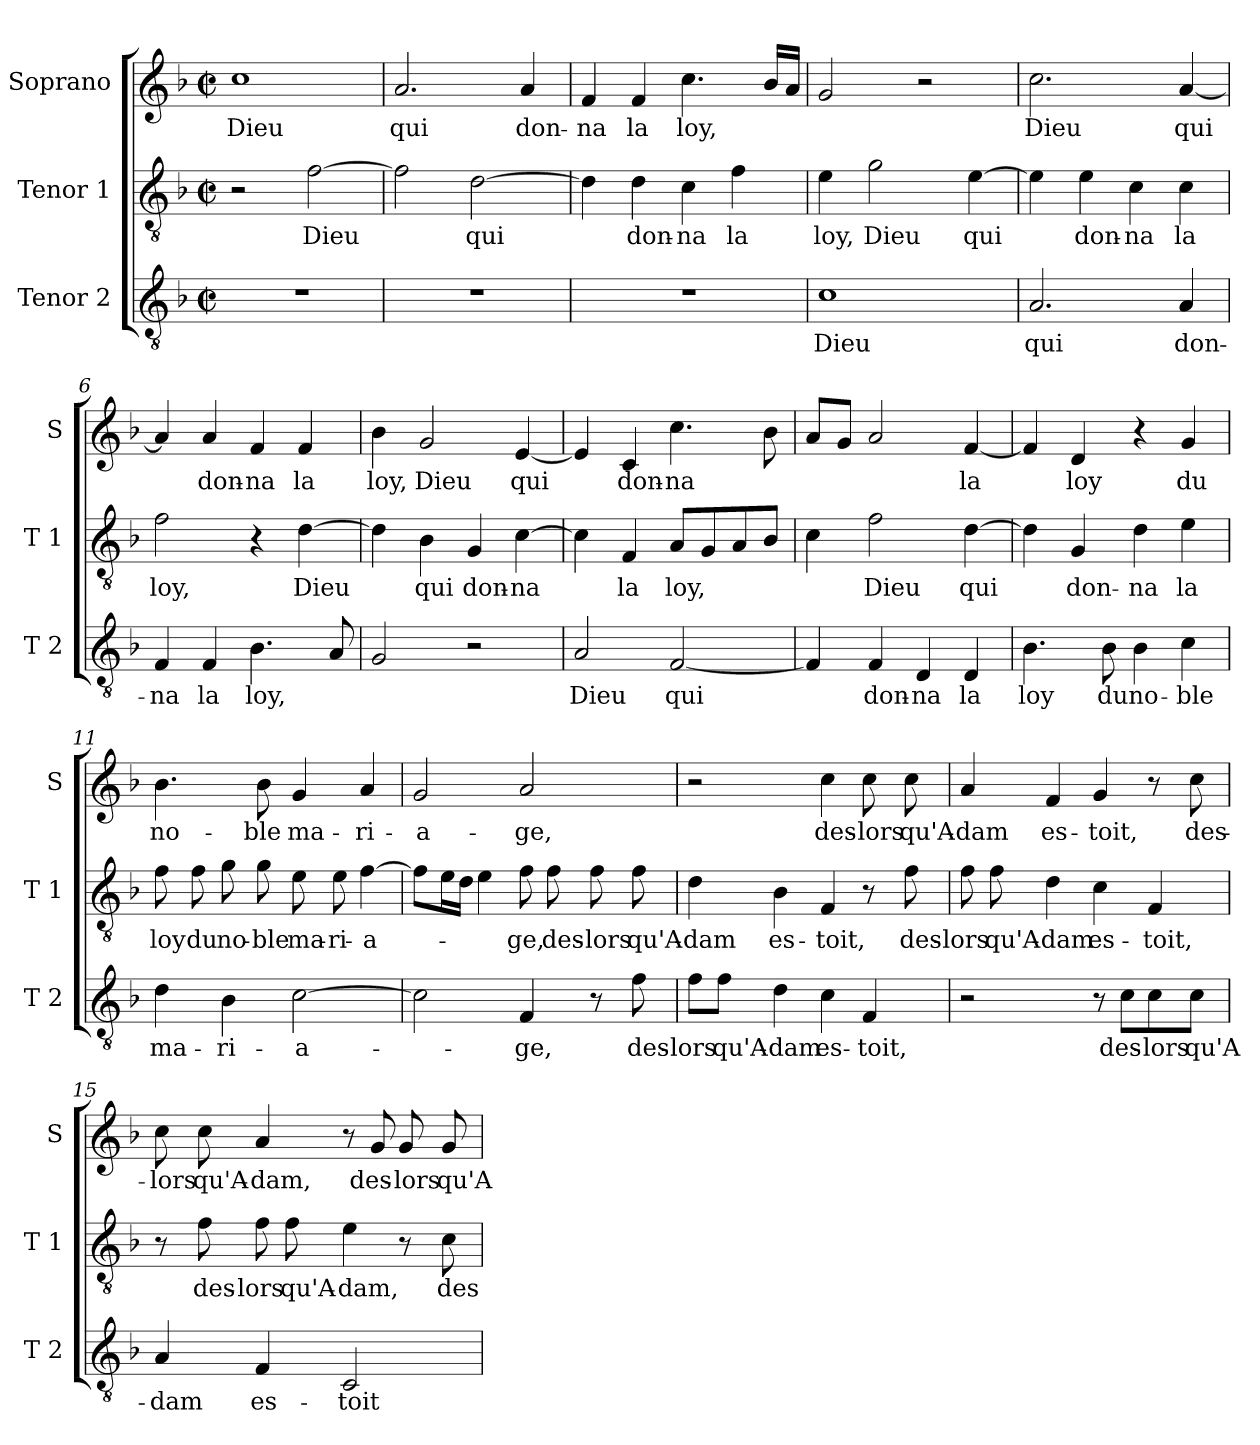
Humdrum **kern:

**kern	**text	**kern	**text	**kern	**text
*part3	*part3	*part2	*part2	*part1	*part1
*staff3	*staff3	*staff2	*staff2	*staff1	*staff1
*I"Tenor 2	*	*I"Tenor 1	*	*I"Soprano	*
*I'T 2	*	*I'T 1	*	*I'S	*
*clefGv2	*	*clefGv2	*	*clefG2	*
*k[b-]	*	*k[b-]	*	*k[b-]	*
*F:	*	*F:	*	*F:	*
*M2/2	*	*M2/2	*	*M2/2	*
*met(c|)	*	*met(c|)	*	*met(c|)	*
=1	=1	=1	=1	=1	=1
!	!	!	!	!	!LO:LY:b
1r	.	2r	.	1cc	Dieu
!	!	!	!LO:LY:b	!	!
.	.	[2f\	Dieu	.	.
=2	=2	=2	=2	=2	=2
!	!	!	!	!	!LO:LY:b
1r	.	2f\]	.	2.a/	qui
!	!	!	!LO:LY:b	!	!
.	.	[2d\	qui	.	.
!	!	!	!	!	!LO:LY:b
.	.	.	.	4a/	don-
=3	=3	=3	=3	=3	=3
!	!	!	!	!	!LO:LY:b
1r	.	4d\]	.	4f/	-na
!	!	!	!LO:LY:b	!	!LO:LY:b
.	.	4d\	don-	4f/	la
!	!	!	!LO:LY:b	!	!LO:LY:b
.	.	4c\	-na	4.cc\	loy,
!	!	!	!LO:LY:b	!	!
.	.	4f\	la	.	.
.	.	.	.	16b-/LL	.
.	.	.	.	16a/JJ	.
=4	=4	=4	=4	=4	=4
!	!LO:LY:b	!	!LO:LY:b	!	!
1c	Dieu	4e\	loy,	2g/	.
!	!	!	!LO:LY:b	!	!
.	.	2g\	Dieu	.	.
.	.	.	.	2r	.
!	!	!	!LO:LY:b	!	!
.	.	[4e\	qui	.	.
=5	=5	=5	=5	=5	=5
!	!LO:LY:b	!	!	!	!LO:LY:b
2.A/	qui	4e\]	.	2.cc\	Dieu
!	!	!	!LO:LY:b	!	!
.	.	4e\	don-	.	.
!	!	!	!LO:LY:b	!	!
.	.	4c\	-na	.	.
!	!LO:LY:b	!	!LO:LY:b	!	!LO:LY:b
4A/	don-	4c\	la	[4a/	qui
!!LO:LB:g=z
=6	=6	=6	=6	=6	=6
!	!LO:LY:b	!	!LO:LY:b	!	!
4F/	-na	2f\	loy,	4a/]	.
!	!LO:LY:b	!	!	!	!LO:LY:b
4F/	la	.	.	4a/	don-
!	!LO:LY:b	!	!	!	!LO:LY:b
4.B-\	loy,	4r	.	4f/	-na
!	!	!	!LO:LY:b	!	!LO:LY:b
.	.	[4d\	Dieu	4f/	la
8A/	.	.	.	.	.
=7	=7	=7	=7	=7	=7
!	!	!	!	!	!LO:LY:b
2G/	.	4d\]	.	4b-\	loy,
!	!	!	!LO:LY:b	!	!LO:LY:b
.	.	4B-\	qui	2g/	Dieu
!	!	!	!LO:LY:b	!	!
2r	.	4G/	don-	.	.
!	!	!	!LO:LY:b	!	!LO:LY:b
.	.	[4c\	-na	[4e/	qui
=8	=8	=8	=8	=8	=8
!	!LO:LY:b	!	!	!	!
2A/	Dieu	4c\]	.	4e/]	.
!	!	!	!LO:LY:b	!	!LO:LY:b
.	.	4F/	la	4c/	don-
!	!LO:LY:b	!	!LO:LY:b	!	!LO:LY:b
[2F/	qui	8A/L	loy,	4.cc\	-na
.	.	8G/	.	.	.
.	.	8A/	.	.	.
.	.	8B-/J	.	8b-\	.
=9	=9	=9	=9	=9	=9
4F/]	.	4c\	.	8a/L	.
.	.	.	.	8g/J	.
!	!LO:LY:b	!	!LO:LY:b	!	!
4F/	don-	2f\	Dieu	2a/	.
!	!LO:LY:b	!	!	!	!
4D/	-na	.	.	.	.
!	!LO:LY:b	!	!LO:LY:b	!	!LO:LY:b
4D/	la	[4d\	qui	[4f/	la
=10	=10	=10	=10	=10	=10
!	!LO:LY:b	!	!	!	!
4.B-\	loy	4d\]	.	4f/]	.
!	!	!	!LO:LY:b	!	!LO:LY:b
.	.	4G/	don-	4d/	loy
!	!LO:LY:b	!	!	!	!
8B-\	du	.	.	.	.
!	!LO:LY:b	!	!LO:LY:b	!	!
4B-\	no-	4d\	-na	4r	.
!	!LO:LY:b	!	!LO:LY:b	!	!LO:LY:b
4c\	-ble	4e\	la	4g/	du
!!LO:LB:g=z
=11	=11	=11	=11	=11	=11
!	!LO:LY:b	!	!LO:LY:b	!	!LO:LY:b
4d\	ma-	8f\	loy	4.b-\	no-
!	!	!	!LO:LY:b	!	!
.	.	8f\	du	.	.
!	!LO:LY:b	!	!LO:LY:b	!	!
4B-\	-ri-	8g\	no-	.	.
!	!	!	!LO:LY:b	!	!LO:LY:b
.	.	8g\	-ble	8b-\	-ble
!	!LO:LY:b	!	!LO:LY:b	!	!LO:LY:b
[2c\	-a-	8e\	ma-	4g/	ma-
!	!	!	!LO:LY:b	!	!
.	.	8e\	-ri-	.	.
!	!	!	!LO:LY:b	!	!LO:LY:b
.	.	[4f\	-a-	4a/	-ri-
=12	=12	=12	=12	=12	=12
!	!	!	!	!	!LO:LY:b
2c\]	.	8f\L]	.	2g/	-a-
.	.	16e\L	.	.	.
.	.	16d\JJ	.	.	.
.	.	4e\	.	.	.
!	!LO:LY:b	!	!LO:LY:b	!	!LO:LY:b
4F/	-ge,	8f\	-ge,	2a/	-ge,
!	!	!	!LO:LY:b	!	!
.	.	8f\	des-	.	.
!	!	!	!LO:LY:b	!	!
8r	.	8f\	-lors	.	.
!	!LO:LY:b	!	!LO:LY:b	!	!
8f\	des-	8f\	qu'A-	.	.
=13	=13	=13	=13	=13	=13
!	!LO:LY:b	!	!LO:LY:b	!	!
8f\L	-lors	4d\	-dam	2r	.
!	!LO:LY:b	!	!	!	!
8f\J	qu'A-	.	.	.	.
!	!LO:LY:b	!	!LO:LY:b	!	!
4d\	-dam	4B-\	es-	.	.
!	!LO:LY:b	!	!LO:LY:b	!	!LO:LY:b
4c\	es-	4F/	-toit,	4cc\	des-
!	!LO:LY:b	!	!	!	!LO:LY:b
4F/	-toit,	8r	.	8cc\	-lors
!	!	!	!LO:LY:b	!	!LO:LY:b
.	.	8f\	des-	8cc\	qu'A-
=14	=14	=14	=14	=14	=14
!	!	!	!LO:LY:b	!	!LO:LY:b
2r	.	8f\	-lors	4a/	-dam
!	!	!	!LO:LY:b	!	!
.	.	8f\	qu'A-	.	.
!	!	!	!LO:LY:b	!	!LO:LY:b
.	.	4d\	-dam	4f/	es-
!	!	!	!LO:LY:b	!	!LO:LY:b
8r	.	4c\	es-	4g/	-toit,
!	!LO:LY:b	!	!	!	!
8c\L	des-	.	.	.	.
!	!LO:LY:b	!	!LO:LY:b	!	!
8c\	-lors	4F/	-toit,	8r	.
!	!LO:LY:b	!	!	!	!LO:LY:b
8c\J	qu'A-	.	.	8cc\	des-
!!LO:PB:g=z
=15	=15	=15	=15	=15	=15
!	!LO:LY:b	!	!	!	!LO:LY:b
4A/	-dam	8r	.	8cc\	-lors
!	!	!	!LO:LY:b	!	!LO:LY:b
.	.	8f\	des-	8cc\	qu'A-
!	!LO:LY:b	!	!LO:LY:b	!	!LO:LY:b
4F/	es-	8f\	-lors	4a/	-dam,
!	!	!	!LO:LY:b	!	!
.	.	8f\	qu'A-	.	.
!	!LO:LY:b	!	!LO:LY:b	!	!
2C/	-toit	4e\	-dam,	8r	.
!	!	!	!	!	!LO:LY:b
.	.	.	.	8g/	des-
!	!	!	!	!	!LO:LY:b
.	.	8r	.	8g/	-lors
!	!	!	!LO:LY:b	!	!LO:LY:b
.	.	8c\	des-	8g/	qu'A-
=	=	=	=	=	=
*-	*-	*-	*-	*-	*-
